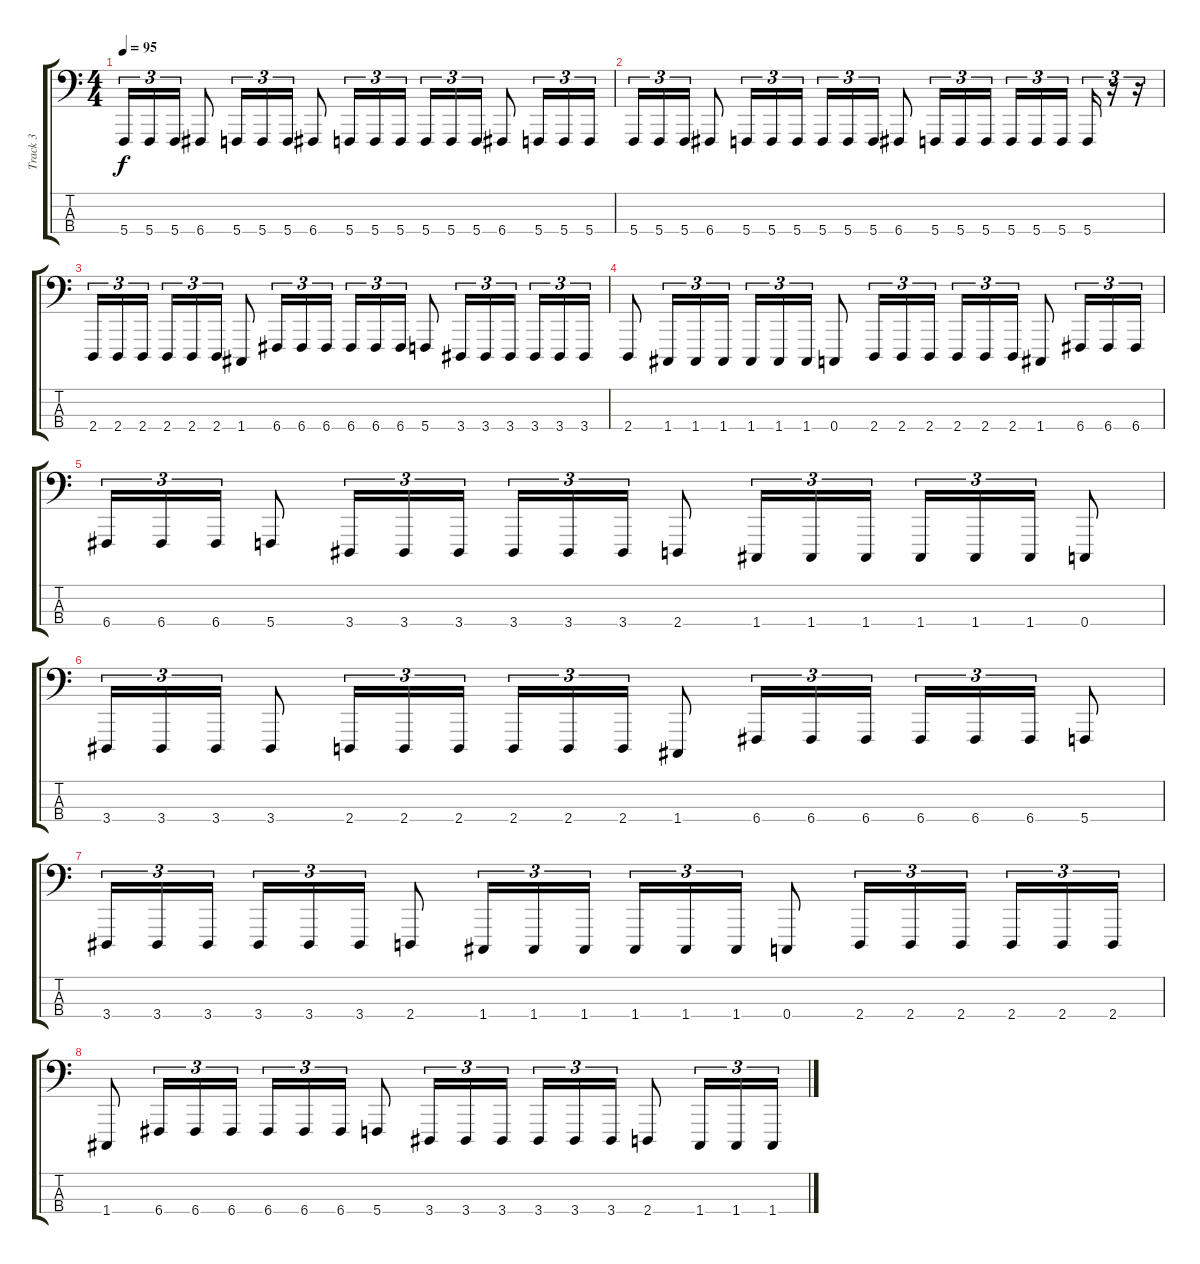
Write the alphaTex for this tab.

\track ("Track 3" "Track 3") {instrument lead8bassandlead}
\staff {score tabs}
\tuning (F2 C2 G1 C1) {hide}
\ts (4 4)
\tempo 95
\clef f4
\ks c
5.4.16{tu (3 2) dy f} 5.4.16{tu (3 2)} 5.4.16{tu (3 2)} 6.4.8 5.4.16{tu (3 2)} 5.4.16{tu (3 2)} 5.4.16{tu (3 2)} 6.4.8 5.4.16{tu (3 2)} 5.4.16{tu (3 2)} 5.4.16{tu (3 2) beam splitsecondary} 5.4.16{tu (3 2)} 5.4.16{tu (3 2)} 5.4.16{tu (3 2)} 6.4.8 5.4.16{tu (3 2)} 5.4.16{tu (3 2)} 5.4.16{tu (3 2)} |
5.4.16{tu (3 2)} 5.4.16{tu (3 2)} 5.4.16{tu (3 2)} 6.4.8 5.4.16{tu (3 2)} 5.4.16{tu (3 2)} 5.4.16{tu (3 2) beam splitsecondary} 5.4.16{tu (3 2)} 5.4.16{tu (3 2)} 5.4.16{tu (3 2)} 6.4.8 5.4.16{tu (3 2)} 5.4.16{tu (3 2)} 5.4.16{tu (3 2)} 5.4.16{tu (3 2)} 5.4.16{tu (3 2)} 5.4.16{tu (3 2) beam splitsecondary} 5.4.16{tu (3 2)} r.16{tu (3 2)} r.16{tu (3 2)} |
2.4.16{tu (3 2)} 2.4.16{tu (3 2)} 2.4.16{tu (3 2) beam splitsecondary} 2.4.16{tu (3 2)} 2.4.16{tu (3 2)} 2.4.16{tu (3 2)} 1.4.8 6.4.16{tu (3 2)} 6.4.16{tu (3 2)} 6.4.16{tu (3 2)} 6.4.16{tu (3 2)} 6.4.16{tu (3 2)} 6.4.16{tu (3 2)} 5.4.8 3.4.16{tu (3 2)} 3.4.16{tu (3 2)} 3.4.16{tu (3 2) beam splitsecondary} 3.4.16{tu (3 2)} 3.4.16{tu (3 2)} 3.4.16{tu (3 2)} |
2.4.8 1.4.16{tu (3 2)} 1.4.16{tu (3 2)} 1.4.16{tu (3 2)} 1.4.16{tu (3 2)} 1.4.16{tu (3 2)} 1.4.16{tu (3 2)} 0.4.8 2.4.16{tu (3 2)} 2.4.16{tu (3 2)} 2.4.16{tu (3 2) beam splitsecondary} 2.4.16{tu (3 2)} 2.4.16{tu (3 2)} 2.4.16{tu (3 2)} 1.4.8 6.4.16{tu (3 2)} 6.4.16{tu (3 2)} 6.4.16{tu (3 2)} |
6.4.16{tu (3 2)} 6.4.16{tu (3 2)} 6.4.16{tu (3 2)} 5.4.8 3.4.16{tu (3 2)} 3.4.16{tu (3 2)} 3.4.16{tu (3 2) beam splitsecondary} 3.4.16{tu (3 2)} 3.4.16{tu (3 2)} 3.4.16{tu (3 2)} 2.4.8 1.4.16{tu (3 2)} 1.4.16{tu (3 2)} 1.4.16{tu (3 2)} 1.4.16{tu (3 2)} 1.4.16{tu (3 2)} 1.4.16{tu (3 2)} 0.4.8 |
3.4.16{tu (3 2)} 3.4.16{tu (3 2)} 3.4.16{tu (3 2)} 3.4.8 2.4.16{tu (3 2)} 2.4.16{tu (3 2)} 2.4.16{tu (3 2) beam splitsecondary} 2.4.16{tu (3 2)} 2.4.16{tu (3 2)} 2.4.16{tu (3 2)} 1.4.8 6.4.16{tu (3 2)} 6.4.16{tu (3 2)} 6.4.16{tu (3 2)} 6.4.16{tu (3 2)} 6.4.16{tu (3 2)} 6.4.16{tu (3 2)} 5.4.8 |
3.4.16{tu (3 2)} 3.4.16{tu (3 2)} 3.4.16{tu (3 2) beam splitsecondary} 3.4.16{tu (3 2)} 3.4.16{tu (3 2)} 3.4.16{tu (3 2)} 2.4.8 1.4.16{tu (3 2)} 1.4.16{tu (3 2)} 1.4.16{tu (3 2)} 1.4.16{tu (3 2)} 1.4.16{tu (3 2)} 1.4.16{tu (3 2)} 0.4.8 2.4.16{tu (3 2)} 2.4.16{tu (3 2)} 2.4.16{tu (3 2) beam splitsecondary} 2.4.16{tu (3 2)} 2.4.16{tu (3 2)} 2.4.16{tu (3 2)} |
1.4.8 6.4.16{tu (3 2)} 6.4.16{tu (3 2)} 6.4.16{tu (3 2)} 6.4.16{tu (3 2)} 6.4.16{tu (3 2)} 6.4.16{tu (3 2)} 5.4.8 3.4.16{tu (3 2)} 3.4.16{tu (3 2)} 3.4.16{tu (3 2) beam splitsecondary} 3.4.16{tu (3 2)} 3.4.16{tu (3 2)} 3.4.16{tu (3 2)} 2.4.8 1.4.16{tu (3 2)} 1.4.16{tu (3 2)} 1.4.16{tu (3 2)}
